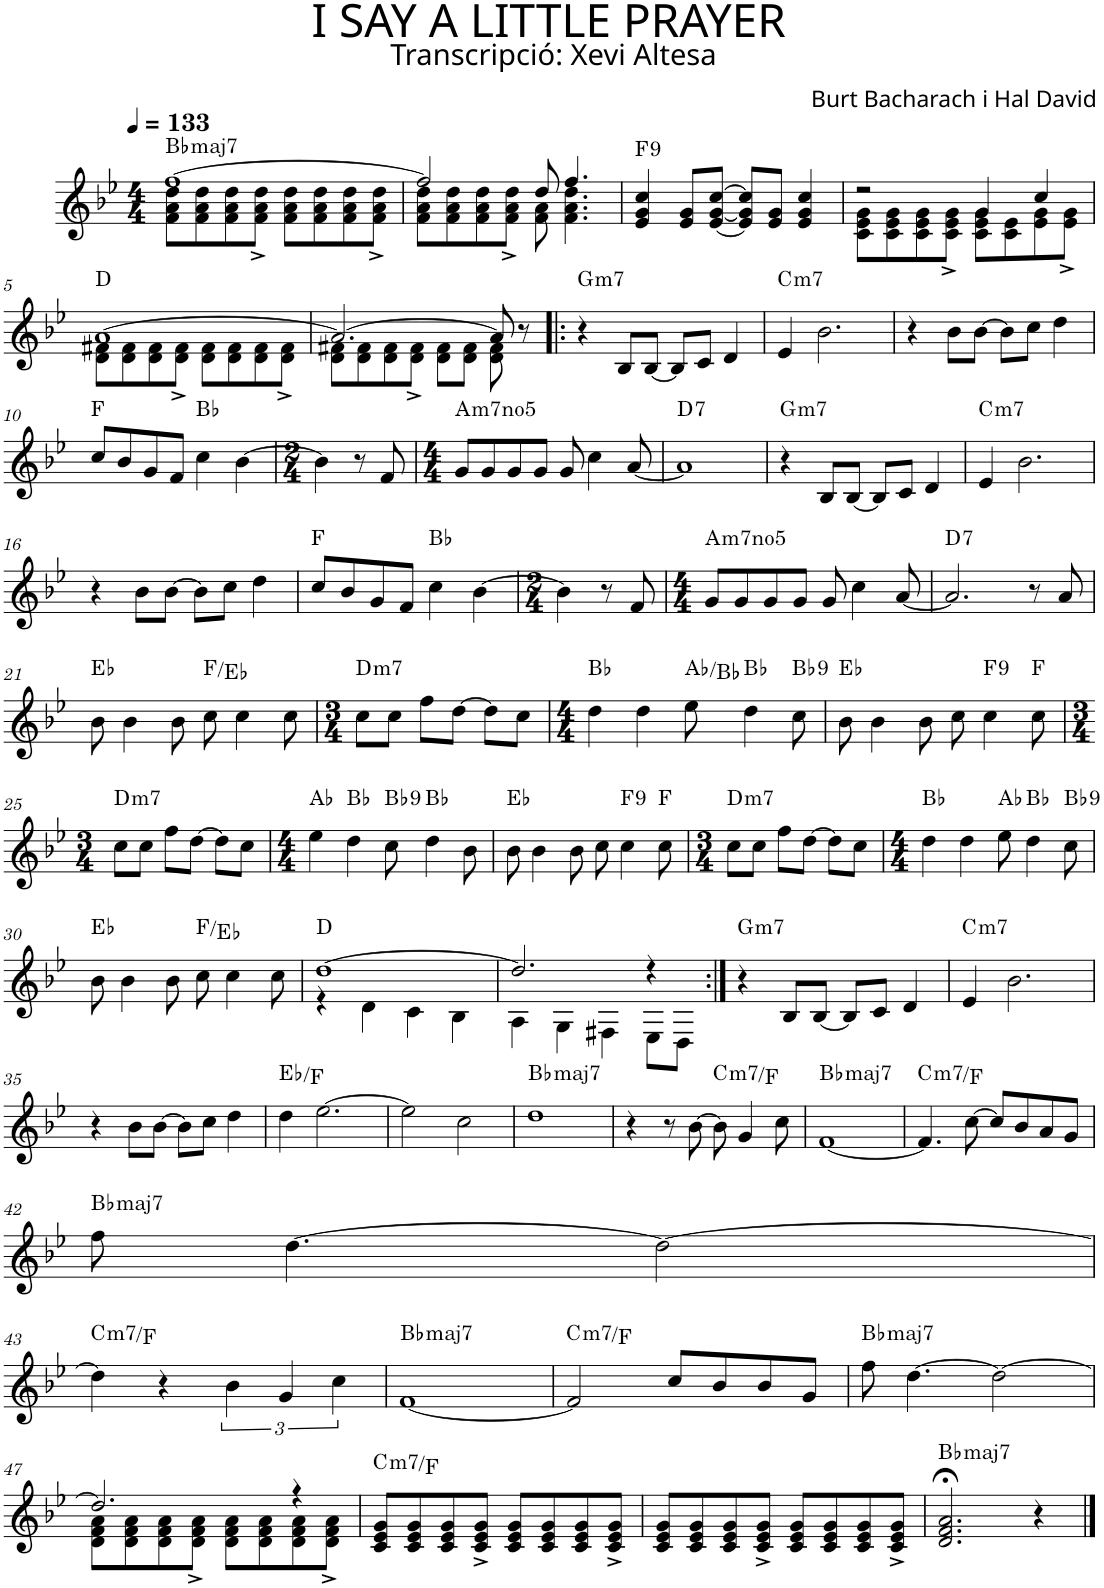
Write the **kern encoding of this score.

**kern	**harte
*part1	*part1
*staff1	*
*I"P1	*
*clefG2	*
*k[b-e-]	*
*B-:	*
*M4/4	*
*MM133	*
=1	=1
*^	*
!	!	!LO:H:kt=maj7
[>1ff	8f\ 8a\ 8dd\L	Bb:maj7
.	8f\ 8a\ 8dd\	.
.	8f\ 8a\ 8dd\	.
.	8f\^ 8a\^ 8dd\^J	.
.	8f\ 8a\ 8dd\L	.
.	8f\ 8a\ 8dd\	.
.	8f\ 8a\ 8dd\	.
.	8f\^ 8a\^ 8dd\^J	.
=2	=2	=2
2ff/]	8f\ 8a\ 8dd\L	.
.	8f\ 8a\ 8dd\	.
.	8f\ 8a\ 8dd\	.
.	8f\^ 8a\^ 8dd\^J	.
8dd/	8f\ 8a\	.
4.ff/	4.f\ 4.a\ 4.dd\	.
=3	=3	=3
!	!	!LO:H:kt=9
*v	*v	*
4e-/ 4g/ 4cc/	F:9
8e-/ 8g/L	.
[<8e-/ [<8g/ [>8cc/J	.
8e-/] 8g/] 8cc/]L	.
8e-/ 8g/J	.
4e-/ 4g/ 4cc/	.
=4	=4
*^	*
2r	8c\ 8e-\ 8g\L	.
.	8c\ 8e-\ 8g\	.
.	8c\ 8e-\ 8g\	.
.	8c\^ 8e-\^ 8g\^J	.
4g/	8c\ 8e-\ 8g\L	.
.	8c\ 8e-\	.
4cc/	8e-\ 8g\	.
.	8e-\^ 8g\^J	.
!!LO:LB:g=z	!!
=5	=5	=5
[>1a	8d\ 8f#X\L	D:maj
.	8d\ 8f#\	.
.	8d\ 8f#\	.
.	8d\^ 8f#\^J	.
.	8d\ 8f#\L	.
.	8d\ 8f#\	.
.	8d\ 8f#\	.
.	8d\^ 8f#\^J	.
=6	=6	=6
2.a/_	8d\ 8f#X\L	.
.	8d\ 8f#\	.
.	8d\ 8f#\	.
.	8d\^ 8f#\^J	.
.	8d\ 8f#\L	.
.	8d\ 8f#\J	.
8a/]	8d\ 8f#\	.
8r	8ryy	.
=7!|:	=7!|:	=7!|:
!	!	!LO:H:kt=m7
*v	*v	*
4r	G:min7
8B-/L	.
[<8B-/J	.
8B-/L]	.
8c/J	.
4d/	.
=8	=8
!	!LO:H:kt=m7
4e-/	C:min7
2.b-\	.
=9	=9
4r	.
8b-\L	.
[>8b-\J	.
8b-\L]	.
8cc\J	.
4dd\	.
!!LO:LB:g=z
=10	=10
8cc/L	F:maj
8b-/	.
8g/	.
8f/J	.
4cc\	Bb:maj
[>4b-\	.
=11	=11
*M2/4	*
4b-\]	.
8r	.
8f/	.
=12	=12
*M4/4	*
!	!LO:H:kt=m7
8g/L	A:min7(*5)
8g/	.
8g/	.
8g/J	.
8g/	.
4cc\	.
[<8a/	.
=13	=13
!	!LO:H:kt=7
1a]	D:7
=14	=14
!	!LO:H:kt=m7
4r	G:min7
8B-/L	.
[<8B-/J	.
8B-/L]	.
8c/J	.
4d/	.
=15	=15
!	!LO:H:kt=m7
4e-/	C:min7
2.b-\	.
!!LO:LB:g=z
=16	=16
4r	.
8b-\L	.
[>8b-\J	.
8b-\L]	.
8cc\J	.
4dd\	.
=17	=17
8cc/L	F:maj
8b-/	.
8g/	.
8f/J	.
4cc\	Bb:maj
[>4b-\	.
=18	=18
*M2/4	*
4b-\]	.
8r	.
8f/	.
=19	=19
*M4/4	*
!	!LO:H:kt=m7
8g/L	A:min7(*5)
8g/	.
8g/	.
8g/J	.
8g/	.
4cc\	.
[<8a/	.
=20	=20
!	!LO:H:kt=7
2.a/]	D:7
8r	.
8a/	.
!!LO:LB:g=z
=21	=21
8b-\	Eb:maj
4b-\	.
8b-\	.
8cc\	F:maj/b7
4cc\	.
8cc\	.
=22	=22
*M3/4	*
!	!LO:H:kt=m7
8cc\L	D:min7
8cc\J	.
8ff\L	.
[>8dd\J	.
8dd\L]	.
8cc\J	.
=23	=23
*M4/4	*
4dd\	Bb:maj
4dd\	.
8ee-\	Ab:maj/2
4dd\	Bb:maj
!	!LO:H:kt=9
8cc\	Bb:9
=24	=24
8b-\	Eb:maj
4b-\	.
8b-\	.
8cc\	.
!	!LO:H:kt=9
4cc\	F:9
8cc\	F:maj
!!LO:LB:g=z
=25	=25
*M3/4	*
!	!LO:H:kt=m7
8cc\L	D:min7
8cc\J	.
8ff\L	.
[>8dd\J	.
8dd\L]	.
8cc\J	.
=26	=26
*M4/4	*
4ee-\	Ab:maj
4dd\	Bb:maj
!	!LO:H:kt=9
8cc\	Bb:9
4dd\	Bb:maj
8b-\	.
=27	=27
8b-\	Eb:maj
4b-\	.
8b-\	.
8cc\	.
!	!LO:H:kt=9
4cc\	F:9
8cc\	F:maj
=28	=28
*M3/4	*
!	!LO:H:kt=m7
8cc\L	D:min7
8cc\J	.
8ff\L	.
[>8dd\J	.
8dd\L]	.
8cc\J	.
=29	=29
*M4/4	*
4dd\	Bb:maj
4dd\	.
8ee-\	Ab:maj
4dd\	Bb:maj
!	!LO:H:kt=9
8cc\	Bb:9
!!LO:LB:g=z
=30	=30
8b-\	Eb:maj
4b-\	.
8b-\	.
8cc\	F:maj/b7
4cc\	.
8cc\	.
=31	=31
*^	*
[>1dd	4r	D:maj
.	4d\	.
.	4c\	.
.	4B-\	.
=32	=32	=32
2.dd/]	4A\	.
.	4G\	.
.	4F#X\	.
4r	8E-\L	.
.	8D\J	.
=33:|!	=33:|!	=33:|!
!	!	!LO:H:kt=m7
*v	*v	*
4r	G:min7
8B-/L	.
[<8B-/J	.
8B-/L]	.
8c/J	.
4d/	.
=34	=34
!	!LO:H:kt=m7
4e-/	C:min7
2.b-\	.
!!LO:LB:g=z
=35	=35
4r	.
8b-\L	.
[>8b-\J	.
8b-\L]	.
8cc\J	.
4dd\	.
=36	=36
4dd\	Eb:maj/2
[>2.ee-\	.
=37	=37
2ee-\]	.
2cc\	.
=38	=38
!	!LO:H:kt=maj7
1dd	Bb:maj7
=39	=39
4r	.
8r	.
[>8b-\	.
!	!LO:H:kt=m7
8b-\]	C:min7/4
4g/	.
8cc\	.
=40	=40
!	!LO:H:kt=maj7
[<1f	Bb:maj7
=41	=41
!	!LO:H:kt=m7
4.f/]	C:min7/4
[>8cc\	.
8cc/L]	.
8b-/	.
8a/	.
8g/J	.
!!LO:LB:g=z
=42	=42
!	!LO:H:kt=maj7
8ff\	Bb:maj7
[>4.dd\	.
2dd\_	.
!!LO:LB:g=z
=43	=43
!	!LO:H:kt=m7
4dd\]	C:min7/4
4r	.
6b-\	.
6g/	.
6cc\	.
=44	=44
!	!LO:H:kt=maj7
[<1f	Bb:maj7
=45	=45
!	!LO:H:kt=m7
2f/]	C:min7/4
8cc/L	.
8b-/	.
8b-/	.
8g/J	.
=46	=46
!	!LO:H:kt=maj7
8ff\	Bb:maj7
[>4.dd\	.
2dd\_	.
!!LO:LB:g=z
=47	=47
*^	*
2.dd/]	8d\ 8f\ 8a\L	.
.	8d\ 8f\ 8a\	.
.	8d\ 8f\ 8a\	.
.	8d\^ 8f\^ 8a\^J	.
.	8d\ 8f\ 8a\L	.
.	8d\ 8f\ 8a\	.
4r	8d\ 8f\ 8a\	.
.	8d\^ 8f\^ 8a\^J	.
=48	=48	=48
!	!	!LO:H:kt=m7
*v	*v	*
8c/ 8e-/ 8g/L	C:min7/4
8c/ 8e-/ 8g/	.
8c/ 8e-/ 8g/	.
8c/^ 8e-/^ 8g/^J	.
8c/ 8e-/ 8g/L	.
8c/ 8e-/ 8g/	.
8c/ 8e-/ 8g/	.
8c/^ 8e-/^ 8g/^J	.
=49	=49
8c/ 8e-/ 8g/L	.
8c/ 8e-/ 8g/	.
8c/ 8e-/ 8g/	.
8c/^ 8e-/^ 8g/^J	.
8c/ 8e-/ 8g/L	.
8c/ 8e-/ 8g/	.
8c/ 8e-/ 8g/	.
8c/^ 8e-/^ 8g/^J	.
=50	=50
!	!LO:H:kt=maj7
2.d/;< 2.f/;< 2.a/;<	Bb:maj7
4r	.
==	==
*-	*-
